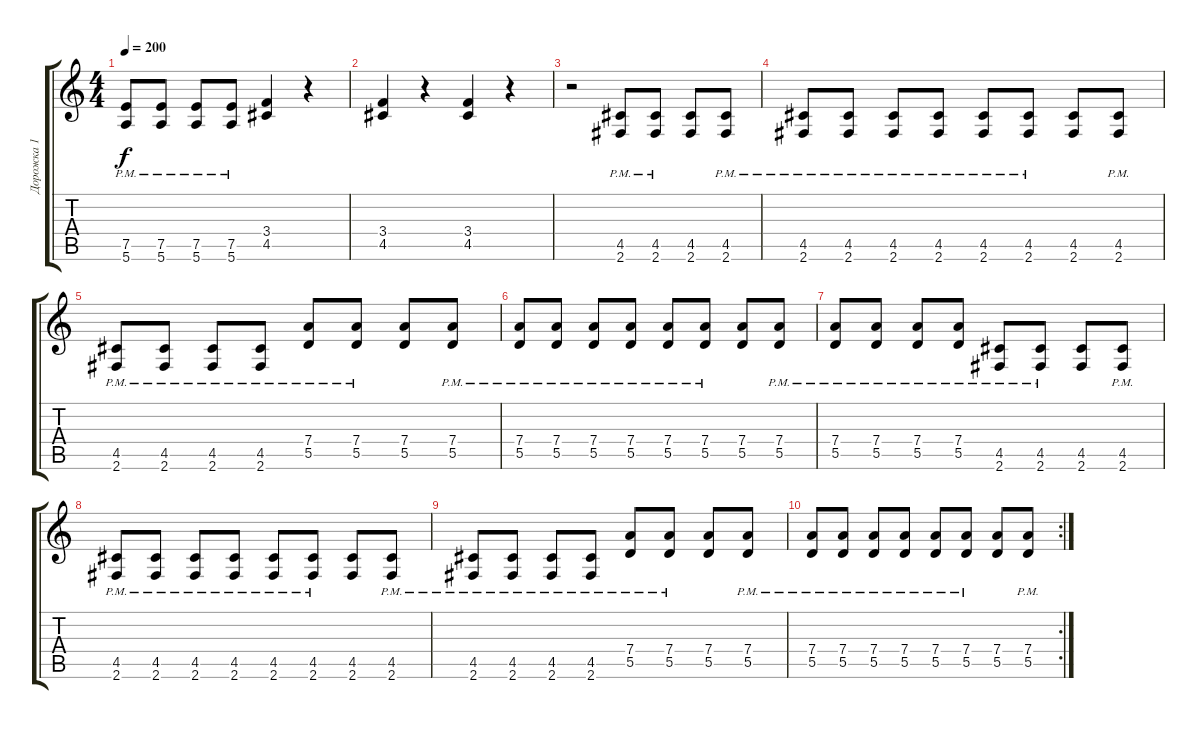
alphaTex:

\track ("Дорожка 1" "Дорожка 1") {instrument distortionguitar}
\staff {score tabs}
\tuning (E4 B3 G3 D3 A2 E2) {hide}
\ts (4 4)
\tempo 200
\clef g2
\ks c
(7.5{pm} 5.6{pm}).8{dy f} (7.5{pm} 5.6{pm}).8 (7.5{pm} 5.6{pm}).8 (7.5{pm} 5.6{pm}).8 (3.4 4.5).4 r.4 |
(3.4 4.5).4 r.4 (3.4 4.5).4 r.4 |
r.2 (4.5{pm} 2.6{pm}).8 (4.5{pm} 2.6{pm}).8 (4.5 2.6).8 (4.5{pm} 2.6{pm}).8 |
(4.5{pm} 2.6{pm}).8 (4.5{pm} 2.6{pm}).8 (4.5{pm} 2.6{pm}).8 (4.5{pm} 2.6{pm}).8 (4.5{pm} 2.6{pm}).8 (4.5{pm} 2.6{pm}).8 (4.5 2.6).8 (4.5{pm} 2.6{pm}).8 |
(4.5{pm} 2.6{pm}).8 (4.5{pm} 2.6{pm}).8 (4.5{pm} 2.6{pm}).8 (4.5{pm} 2.6{pm}).8 (7.4{pm} 5.5{pm}).8 (7.4{pm} 5.5{pm}).8 (7.4 5.5).8 (7.4{pm} 5.5{pm}).8 |
(7.4{pm} 5.5{pm}).8 (7.4{pm} 5.5{pm}).8 (7.4{pm} 5.5{pm}).8 (7.4{pm} 5.5{pm}).8 (7.4{pm} 5.5{pm}).8 (7.4{pm} 5.5{pm}).8 (7.4 5.5).8 (7.4{pm} 5.5{pm}).8 |
(7.4{pm} 5.5{pm}).8 (7.4{pm} 5.5{pm}).8 (7.4{pm} 5.5{pm}).8 (7.4{pm} 5.5{pm}).8 (4.5{pm} 2.6{pm}).8 (4.5{pm} 2.6{pm}).8 (4.5 2.6).8 (4.5{pm} 2.6{pm}).8 |
(4.5{pm} 2.6{pm}).8 (4.5{pm} 2.6{pm}).8 (4.5{pm} 2.6{pm}).8 (4.5{pm} 2.6{pm}).8 (4.5{pm} 2.6{pm}).8 (4.5{pm} 2.6{pm}).8 (4.5 2.6).8 (4.5{pm} 2.6{pm}).8 |
(4.5{pm} 2.6{pm}).8 (4.5{pm} 2.6{pm}).8 (4.5{pm} 2.6{pm}).8 (4.5{pm} 2.6{pm}).8 (7.4{pm} 5.5{pm}).8 (7.4{pm} 5.5{pm}).8 (7.4 5.5).8 (7.4{pm} 5.5{pm}).8 |
\rc 2
(7.4{pm} 5.5{pm}).8 (7.4{pm} 5.5{pm}).8 (7.4{pm} 5.5{pm}).8 (7.4{pm} 5.5{pm}).8 (7.4{pm} 5.5{pm}).8 (7.4{pm} 5.5{pm}).8 (7.4 5.5).8 (7.4{pm} 5.5{pm}).8
